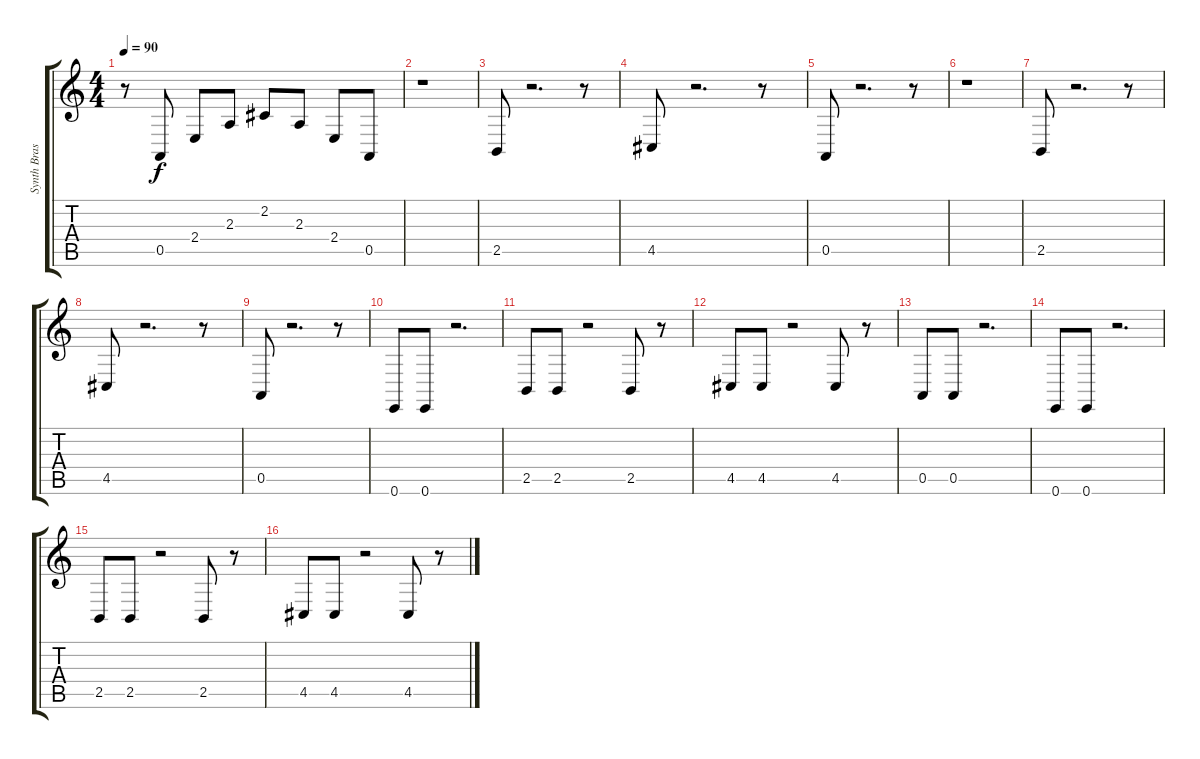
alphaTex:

\track ("Synth Brass" "Synth Bras") {instrument synthbrass1}
\staff {score tabs}
\tuning (E4 B3 G3 D3 A2 E2) {hide}
\ts (4 4)
\tempo 90
\clef g2
\ks c
r.8{dy f} 0.5.8 2.4.8 2.3.8 2.2.8 2.3.8 2.4.8 0.5.8 |
r.1 |
2.5.8 r.2{d} r.8 |
4.5.8 r.2{d} r.8 |
0.5.8 r.2{d} r.8 |
r.1 |
2.5.8 r.2{d} r.8 |
4.5.8 r.2{d} r.8 |
0.5.8 r.2{d} r.8 |
0.6.8 0.6.8 r.2{d} |
2.5.8 2.5.8 r.2 2.5.8 r.8 |
4.5.8 4.5.8 r.2 4.5.8 r.8 |
0.5.8 0.5.8 r.2{d} |
0.6.8 0.6.8 r.2{d} |
2.5.8 2.5.8 r.2 2.5.8 r.8 |
4.5.8 4.5.8 r.2 4.5.8 r.8
